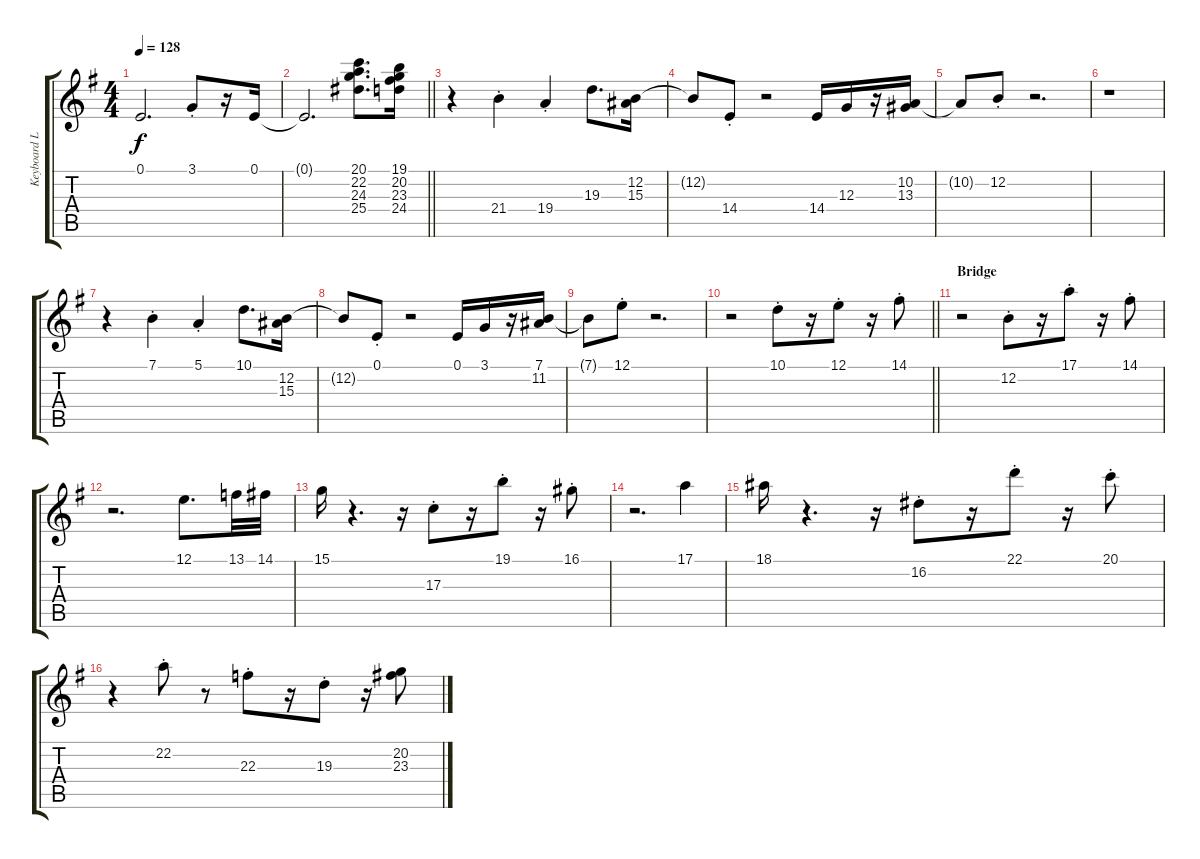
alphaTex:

\track ("Keyboard Lead" "Keyboard L") {instrument lead2sawtooth}
\staff {score tabs}
\tuning (E4 B3 G3 D3 A2 E2) {hide}
\ts (4 4)
\tempo 128
\clef g2
\ks eminor
0.1{t}.2{d dy f} 3.1{st}.8 r.16 0.1.16 |
\barLineRight lightlight
0.1{t}.2{d} (20.1 22.2 24.3 25.4).8{d} (19.1 20.2 23.3 24.4).16 |
r.4 21.4{st}.4 19.4{st}.4 19.3.8{d} (12.2 15.3).16 |
12.2{t}.8 14.4{st}.8 r.2 14.4.16 12.3.16 r.16 (10.2 13.3).16 |
10.2{t}.8 12.2{st}.8 r.2{d} |
r.1 |
r.4 7.1{st}.4 5.1{st}.4 10.1.8{d} (12.2 15.3).16 |
12.2{t}.8 0.1{st}.8 r.2 0.1.16 3.1.16 r.16 (7.1 11.2).16 |
7.1{t}.8 12.1{st}.8 r.2{d} |
\barLineRight lightlight
r.2 10.1{st}.8 r.16 12.1{st}.8 r.16 14.1{st}.8 |
\section ("" "Bridge")
r.2 12.2{st}.8 r.16 17.1{st}.8 r.16 14.1{st}.8 |
r.2{d} 12.1.8{d} 13.1.32 14.1.32 |
15.1.16 r.4{d} r.16 17.3{st}.8 r.16 19.1{st}.8 r.16 16.1{st}.8 |
r.2{d} 17.1.4 |
18.1.16 r.4{d} r.16 16.2{st}.8 r.16 22.1{st}.8 r.16 20.1{st}.8 |
r.4 22.2{st}.8 r.8 22.3{st}.8 r.16 19.3{st}.8 r.16 (20.2 23.3).8
